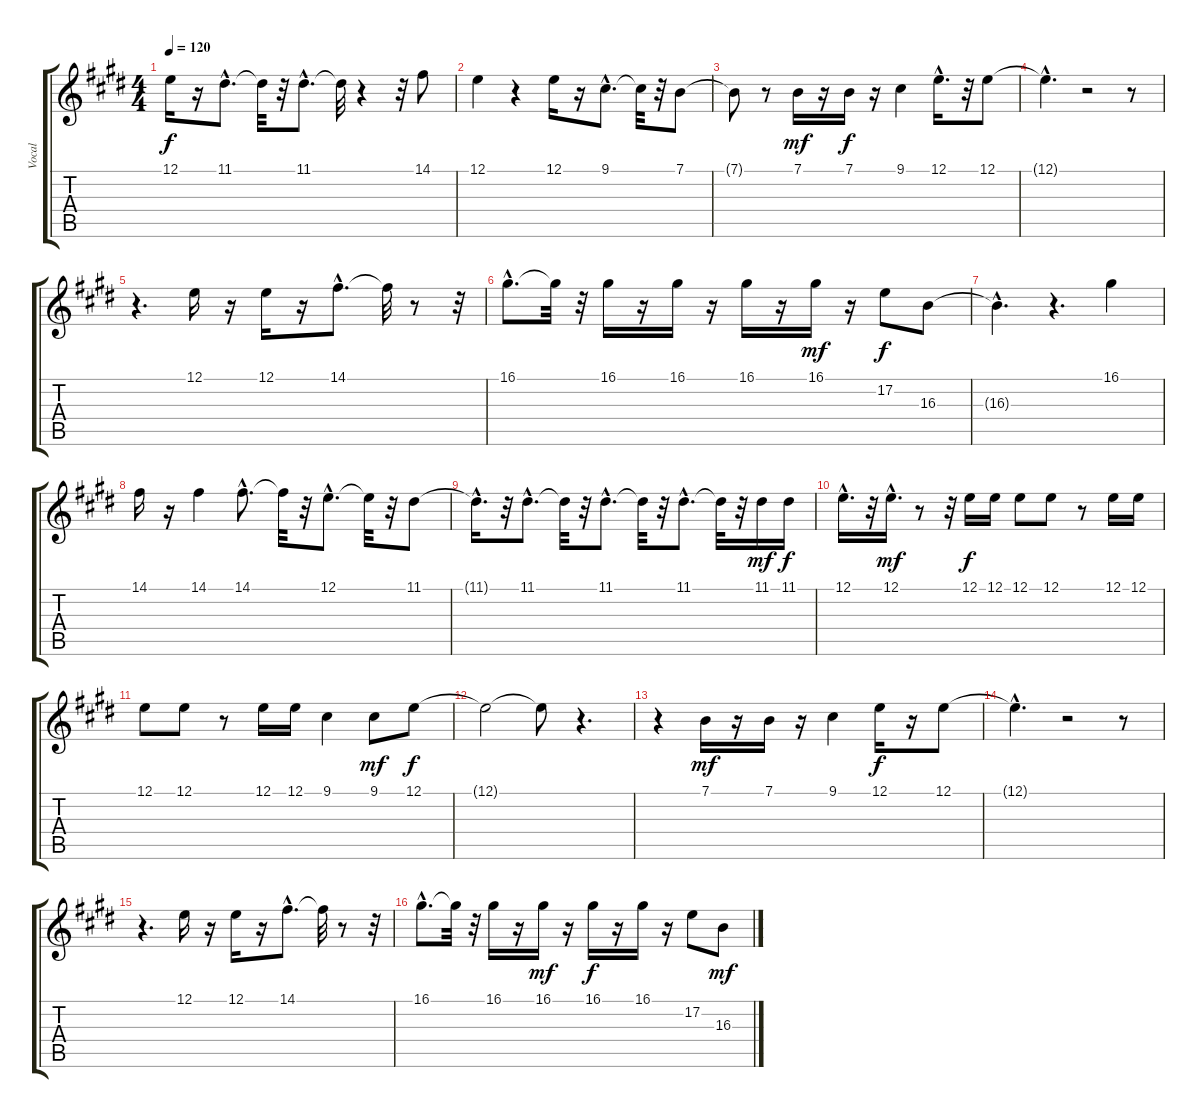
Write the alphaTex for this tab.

\track ("Vocal" "Vocal") {instrument oboe}
\staff {score tabs}
\tuning (E4 B3 G3 D3 A2 E2) {hide}
\ts (4 4)
\tempo 120
\clef g2
\ks e
12.1.16{dy f} r.16 11.1{hac}.8{d} 11.1{t}.32 r.32 11.1{hac}.8{d} 11.1{t}.32 r.4 r.32 14.1.8 |
12.1.4 r.4 12.1.16 r.16 9.1{hac}.8{d} 9.1{t}.32 r.32 7.1.8 |
7.1{t}.8 r.8 7.1.16{dy mf} r.16 7.1.16{dy f} r.16 9.1.4 12.1{hac}.16{d} r.32 12.1.8 |
12.1{hac t}.4{d} r.2 r.8 |
r.4{d} 12.1.16 r.16 12.1.16 r.16 14.1{hac}.8{d} 14.1{t}.32 r.8 r.32 |
16.1{hac}.8{d} 16.1{t}.32 r.32 16.1.16 r.16 16.1.16 r.16 16.1.16 r.16 16.1.16{dy mf} r.16 17.2.8{dy f} 16.3.8 |
16.3{hac t}.4{d} r.4{d} 16.1.4 |
14.1.16 r.16 14.1.4 14.1{hac}.8{d} 14.1{t}.32 r.32 12.1{hac}.8{d} 12.1{t}.32 r.32 11.1.8 |
11.1{hac t}.16{d} r.32 11.1{hac}.8{d} 11.1{t}.32 r.32 11.1{hac}.8{d} 11.1{t}.32 r.32 11.1{hac}.8{d} 11.1{t}.32 r.32 11.1.16{dy mf} 11.1.16{dy f} |
12.1{hac}.16{d} r.32 12.1{hac}.16{d dy mf} r.8 r.32 12.1.16{dy f} 12.1.16 12.1.8 12.1.8 r.8 12.1.16 12.1.16 |
12.1.8 12.1.8 r.8 12.1.16 12.1.16 9.1.4 9.1.8{dy mf} 12.1.8{dy f} |
12.1{t}.2 12.1{t}.8 r.4{d} |
r.4 7.1.16{dy mf} r.16 7.1.16 r.16 9.1.4 12.1.16{dy f} r.16 12.1.8 |
12.1{hac t}.4{d} r.2 r.8 |
r.4{d} 12.1.16 r.16 12.1.16 r.16 14.1{hac}.8{d} 14.1{t}.32 r.8 r.32 |
16.1{hac}.8{d} 16.1{t}.32 r.32 16.1.16 r.16 16.1.16{dy mf} r.16 16.1.16{dy f} r.16 16.1.16 r.16 17.2.8 16.3.8{dy mf}
